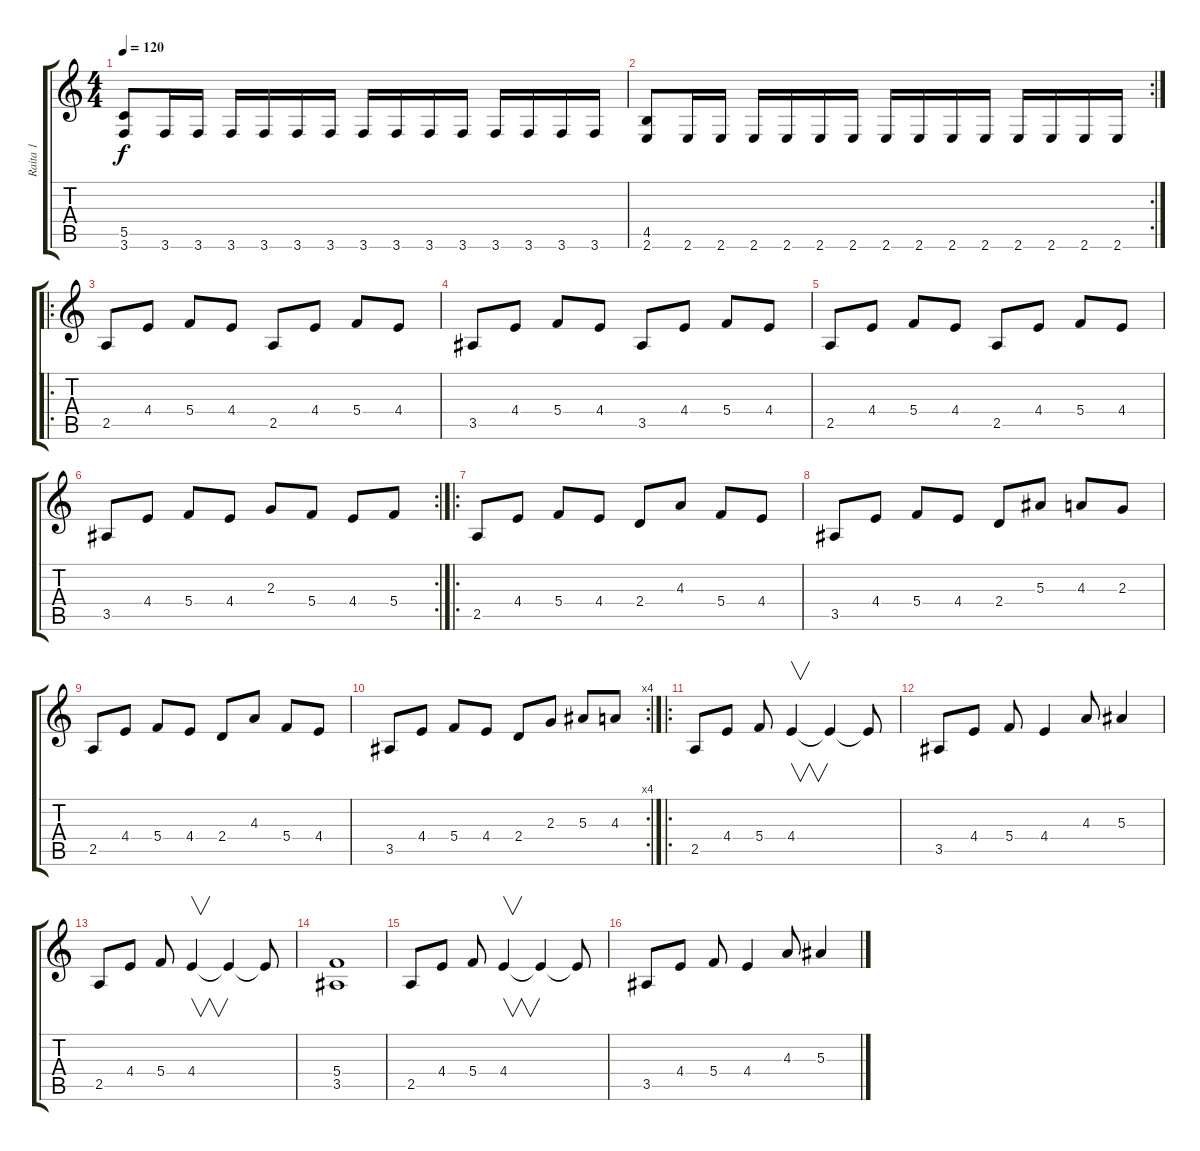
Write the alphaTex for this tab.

\track ("Raita 1" "Raita 1") {instrument distortionguitar}
\staff {score tabs}
\tuning (D4 A3 F3 C3 G2 D2) {hide}
\ts (4 4)
\tempo 120
\clef g2
\ks c
(5.5 3.6).8{dy f} 3.6.16 3.6.16 3.6.16 3.6.16 3.6.16 3.6.16 3.6.16 3.6.16 3.6.16 3.6.16 3.6.16 3.6.16 3.6.16 3.6.16 |
\rc 2
(4.5 2.6).8 2.6.16 2.6.16 2.6.16 2.6.16 2.6.16 2.6.16 2.6.16 2.6.16 2.6.16 2.6.16 2.6.16 2.6.16 2.6.16 2.6.16 |
\ro
2.5.8 4.4.8 5.4.8 4.4.8 2.5.8 4.4.8 5.4.8 4.4.8 |
3.5.8 4.4.8 5.4.8 4.4.8 3.5.8 4.4.8 5.4.8 4.4.8 |
2.5.8 4.4.8 5.4.8 4.4.8 2.5.8 4.4.8 5.4.8 4.4.8 |
\rc 2
3.5.8 4.4.8 5.4.8 4.4.8 2.3.8 5.4.8 4.4.8 5.4.8 |
\ro
2.5.8 4.4.8 5.4.8 4.4.8 2.4.8 4.3.8 5.4.8 4.4.8 |
3.5.8 4.4.8 5.4.8 4.4.8 2.4.8 5.3.8 4.3.8 2.3.8 |
2.5.8 4.4.8 5.4.8 4.4.8 2.4.8 4.3.8 5.4.8 4.4.8 |
\rc 4
3.5.8 4.4.8 5.4.8 4.4.8 2.4.8 2.3.8 5.3.8 4.3.8 |
\ro
2.5.8 4.4.8 5.4.8 4.4.4{v} 4.4{t}.4 4.4{t}.8 |
3.5.8 4.4.8 5.4.8 4.4.4 4.3.8 5.3.4 |
2.5.8 4.4.8 5.4.8 4.4.4{v} 4.4{t}.4 4.4{t}.8 |
(5.4 3.5).1 |
2.5.8 4.4.8 5.4.8 4.4.4{v} 4.4{t}.4 4.4{t}.8 |
3.5.8 4.4.8 5.4.8 4.4.4 4.3.8 5.3.4
